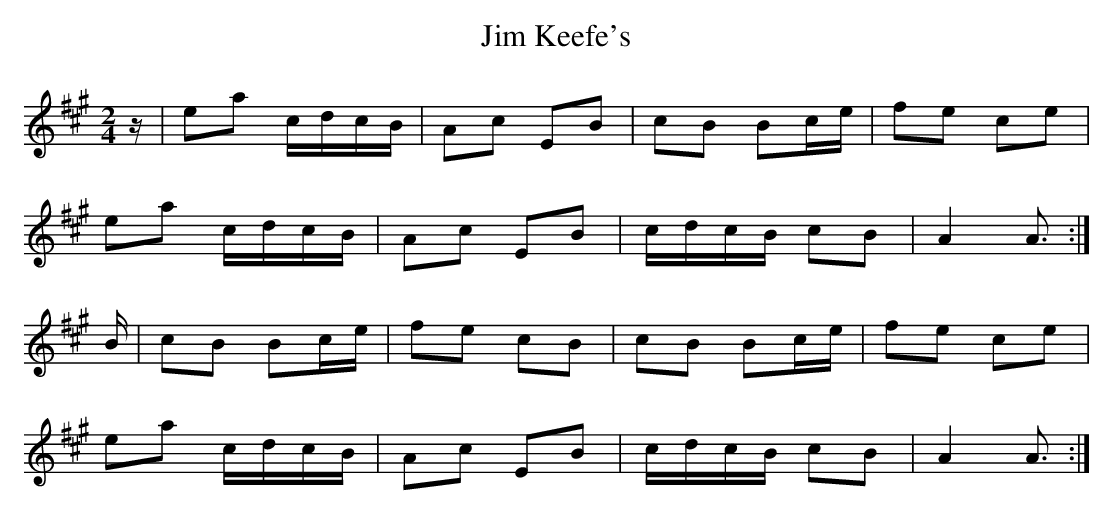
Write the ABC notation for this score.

X:1
T:Keefe's, Jim
M:2/4
L:1/8
K:A Major
z/|ea c/d/c/B/|Ac EB|cB Bc/e/|fe ce|!
ea c/d/c/B/|Ac EB|c/d/c/B/ cB|A2 A3/:|!
B/|cB Bc/e/|fe cB|cB Bc/e/|fe ce|!
ea c/d/c/B/|Ac EB|c/d/c/B/ cB|A2 A3/:|!
